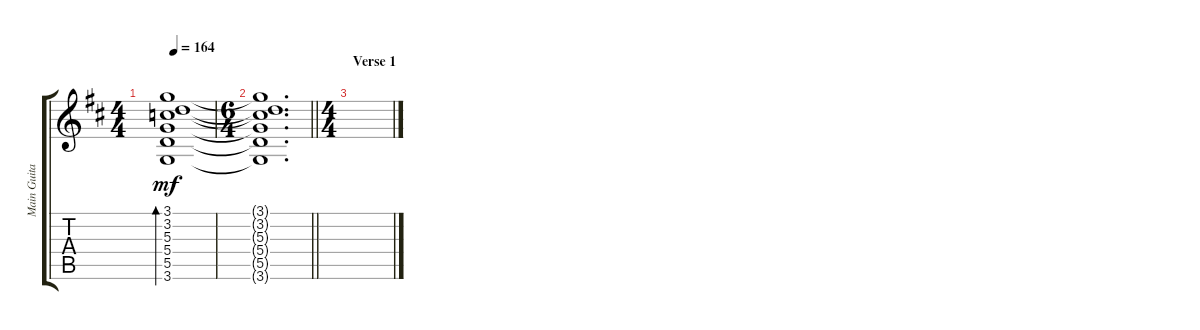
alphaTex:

\track ("Main Guitar" "Main Guita") {instrument electricguitarclean}
\staff {score tabs}
\tuning (E4 B3 G3 D3 A2 E2) {hide}
\ts (4 4)
\tempo 164
\clef g2
\ks bminor
(3.1 3.2 5.3 5.4 5.5 3.6).1{bd 240 dy mf} |
\ts (6 4)
\barLineRight lightlight
(3.1{t} 3.2{t} 5.3{t} 5.4{t} 5.5{t} 3.6{t}).1{d} |
\ts (4 4)
\section ("" "Verse 1")
